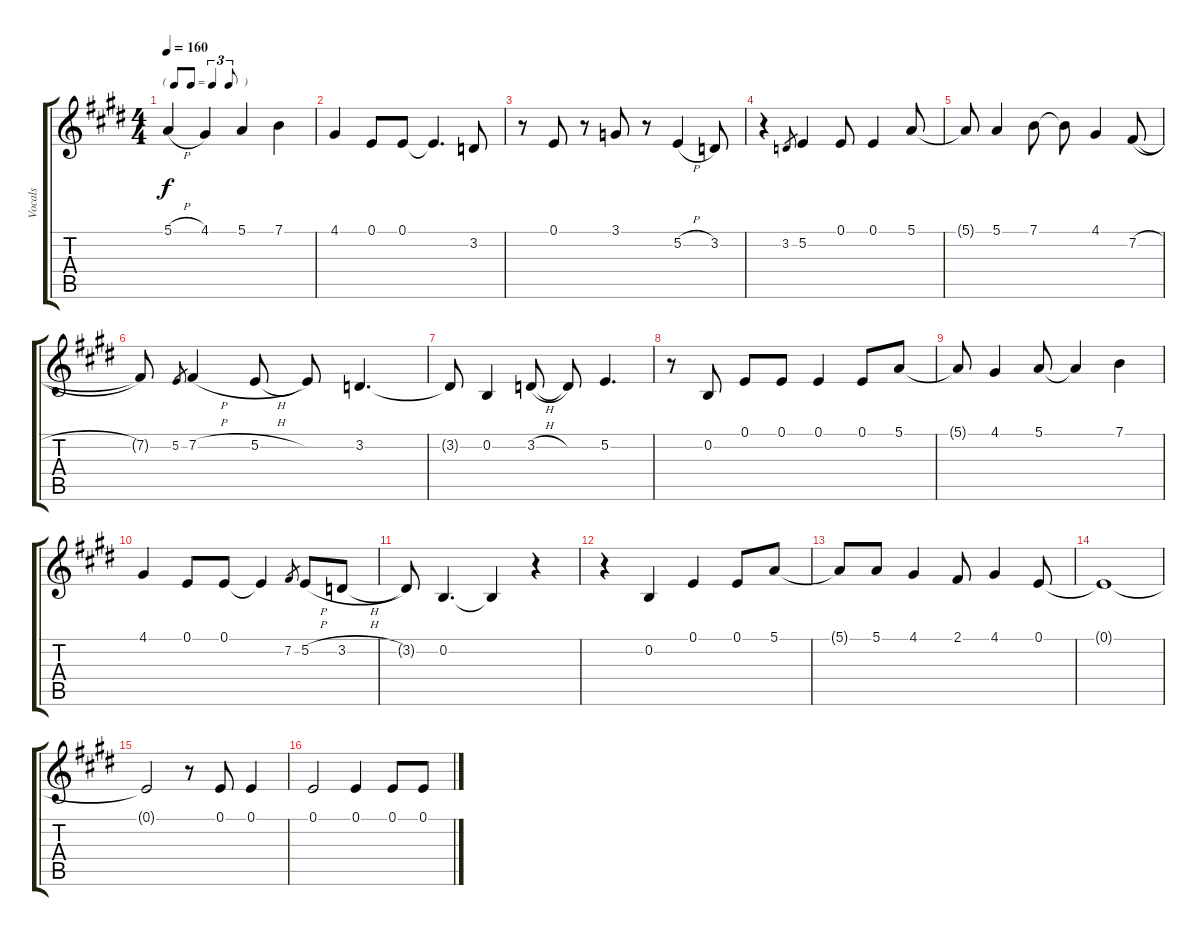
\track ("Vocals" "Vocals") {instrument flute}
\staff {score tabs}
\tuning (E4 B3 G3 D3 A2 E2) {hide}
\ts (4 4)
\tf triplet8th
\tempo 160
\clef g2
\ks e
5.1{h}.4{dy f} 4.1.4 5.1.4 7.1.4 |
4.1.4 0.1.8 0.1.8 0.1{t}.4{d} 3.2.8 |
r.8 0.1.8 r.8 3.1.8 r.8 5.2{h}.4 3.2.8 |
r.4 3.2.8{gr} 5.2.4 0.1.8 0.1.4 5.1.8 |
5.1{t}.8 5.1.4 7.1.8 7.1{t}.8 4.1.4 7.2{h}.8 |
7.2{t}.8 5.2.8{gr} 7.2{h}.4 5.2{h}.8 5.2{t}.8 3.2.4{d} |
3.2{t}.8 0.2.4 3.2{h}.8 3.2{t}.8 5.2.4{d} |
r.8 0.2.8 0.1.8 0.1.8 0.1.4 0.1.8 5.1.8 |
5.1{t}.8 4.1.4 5.1.8 5.1{t}.4 7.1.4 |
4.1.4 0.1.8 0.1.8 0.1{t}.4 7.2.8{gr} 5.2{h}.8 3.2{h}.8 |
3.2{t}.8 0.2.4{d} 0.2{t}.4 r.4 |
r.4 0.2.4 0.1.4 0.1.8 5.1.8 |
5.1{t}.8 5.1.8 4.1.4 2.1.8 4.1.4 0.1.8 |
0.1{t}.1 |
0.1{t}.2 r.8 0.1.8 0.1.4 |
0.1.2 0.1.4 0.1.8 0.1.8
